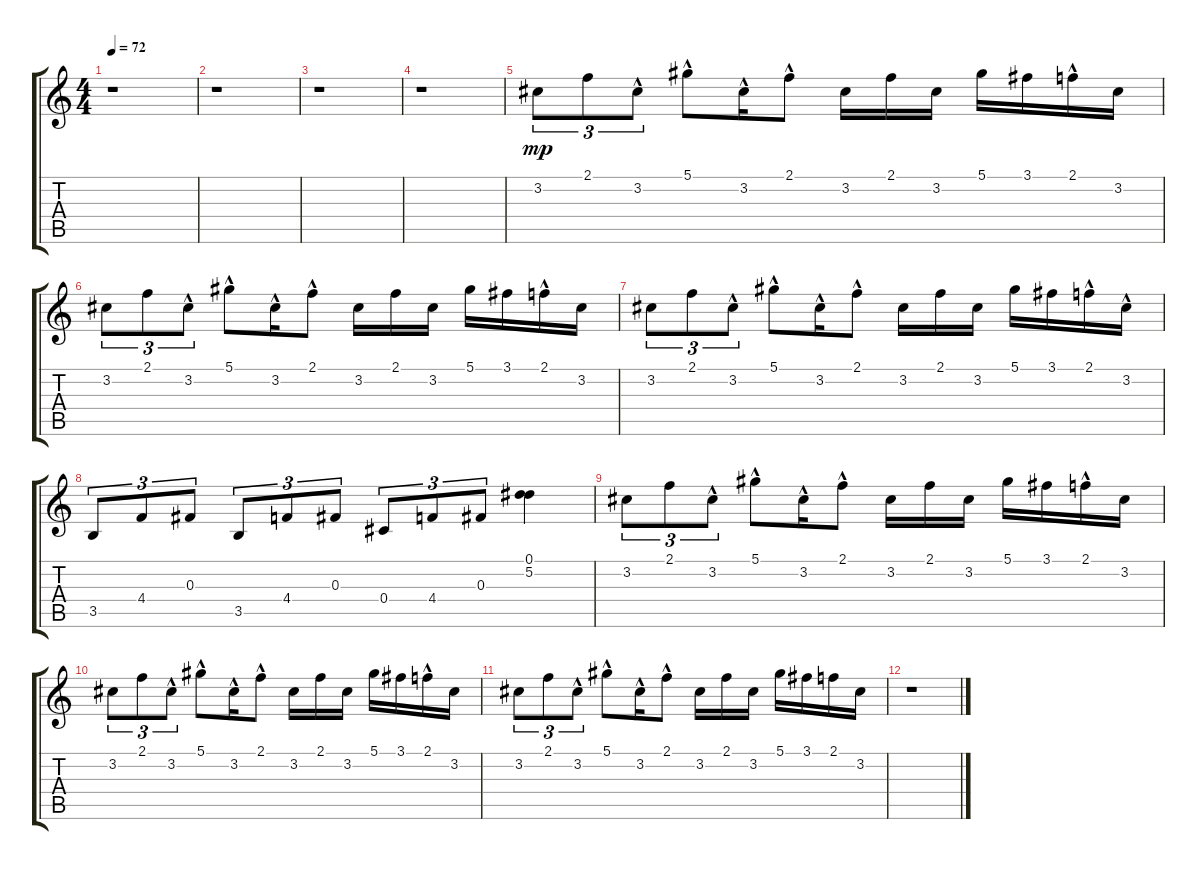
\track "" {instrument acousticguitarnylon}
\staff {score tabs}
\tuning (Eb4 Bb3 Gb3 Db3 Ab2 Db2) {hide}
\ts (4 4)
\tempo 72
\clef g2
\ks c
r.1{dy mp instrument acousticguitarnylon} |
r.1 |
r.1 |
r.1 |
3.2.8{tu (3 2)} 2.1.8{tu (3 2)} 3.2{hac}.8{tu (3 2)} 5.1{hac}.8 3.2{hac}.16 2.1{hac}.8 3.2.16 2.1.16 3.2.16 5.1.16 3.1.16 2.1{hac}.16 3.2.16 |
3.2.8{tu (3 2)} 2.1.8{tu (3 2)} 3.2{hac}.8{tu (3 2)} 5.1{hac}.8 3.2{hac}.16 2.1{hac}.8 3.2.16 2.1.16 3.2.16 5.1.16 3.1.16 2.1{hac}.16 3.2.16 |
3.2.8{tu (3 2)} 2.1.8{tu (3 2)} 3.2{hac}.8{tu (3 2)} 5.1{hac}.8 3.2{hac}.16 2.1{hac}.8 3.2.16 2.1.16 3.2.16 5.1.16 3.1.16 2.1{hac}.16 3.2{hac}.16 |
3.5.8{tu (3 2)} 4.4.8{tu (3 2)} 0.3.8{tu (3 2)} 3.5.8{tu (3 2)} 4.4.8{tu (3 2)} 0.3.8{tu (3 2)} 0.4.8{tu (3 2)} 4.4.8{tu (3 2)} 0.3.8{tu (3 2)} (0.1 5.2).4 |
3.2.8{tu (3 2)} 2.1.8{tu (3 2)} 3.2{hac}.8{tu (3 2)} 5.1{hac}.8 3.2{hac}.16 2.1{hac}.8 3.2.16 2.1.16 3.2.16 5.1.16 3.1.16 2.1{hac}.16 3.2.16 |
3.2.8{tu (3 2)} 2.1.8{tu (3 2)} 3.2{hac}.8{tu (3 2)} 5.1{hac}.8 3.2{hac}.16 2.1{hac}.8 3.2.16 2.1.16 3.2.16 5.1.16 3.1.16 2.1{hac}.16 3.2.16 |
3.2.8{tu (3 2)} 2.1.8{tu (3 2)} 3.2{hac}.8{tu (3 2)} 5.1{hac}.8 3.2{hac}.16 2.1{hac}.8 3.2.16 2.1.16 3.2.16 5.1.16 3.1.16 2.1.16 3.2.16 |
r.1
